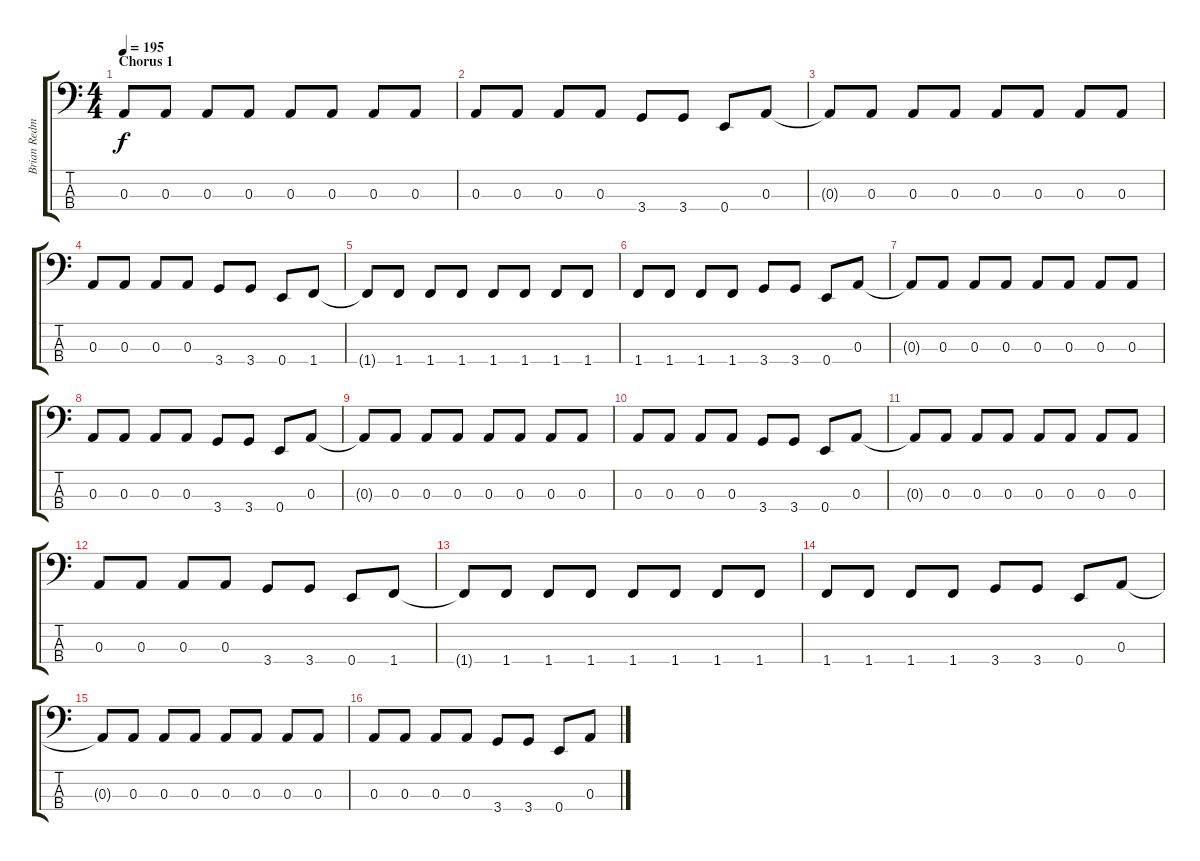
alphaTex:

\track ("Brian Redman" "Brian Redm") {instrument electricbassfinger}
\staff {score tabs}
\tuning (G2 D2 A1 E1) {hide}
\ts (4 4)
\section ("" "Chorus 1")
\tempo 195
\clef f4
\ks c
0.3{t}.8{dy f} 0.3.8 0.3.8 0.3.8 0.3.8 0.3.8 0.3.8 0.3.8 |
0.3.8 0.3.8 0.3.8 0.3.8 3.4.8 3.4.8 0.4.8 0.3.8 |
0.3{t}.8 0.3.8 0.3.8 0.3.8 0.3.8 0.3.8 0.3.8 0.3.8 |
0.3.8 0.3.8 0.3.8 0.3.8 3.4.8 3.4.8 0.4.8 1.4.8 |
1.4{t}.8 1.4.8 1.4.8 1.4.8 1.4.8 1.4.8 1.4.8 1.4.8 |
1.4.8 1.4.8 1.4.8 1.4.8 3.4.8 3.4.8 0.4.8 0.3.8 |
0.3{t}.8 0.3.8 0.3.8 0.3.8 0.3.8 0.3.8 0.3.8 0.3.8 |
0.3.8 0.3.8 0.3.8 0.3.8 3.4.8 3.4.8 0.4.8 0.3.8 |
0.3{t}.8 0.3.8 0.3.8 0.3.8 0.3.8 0.3.8 0.3.8 0.3.8 |
0.3.8 0.3.8 0.3.8 0.3.8 3.4.8 3.4.8 0.4.8 0.3.8 |
0.3{t}.8 0.3.8 0.3.8 0.3.8 0.3.8 0.3.8 0.3.8 0.3.8 |
0.3.8 0.3.8 0.3.8 0.3.8 3.4.8 3.4.8 0.4.8 1.4.8 |
1.4{t}.8 1.4.8 1.4.8 1.4.8 1.4.8 1.4.8 1.4.8 1.4.8 |
1.4.8 1.4.8 1.4.8 1.4.8 3.4.8 3.4.8 0.4.8 0.3.8 |
0.3{t}.8 0.3.8 0.3.8 0.3.8 0.3.8 0.3.8 0.3.8 0.3.8 |
0.3.8 0.3.8 0.3.8 0.3.8 3.4.8 3.4.8 0.4.8 0.3.8
